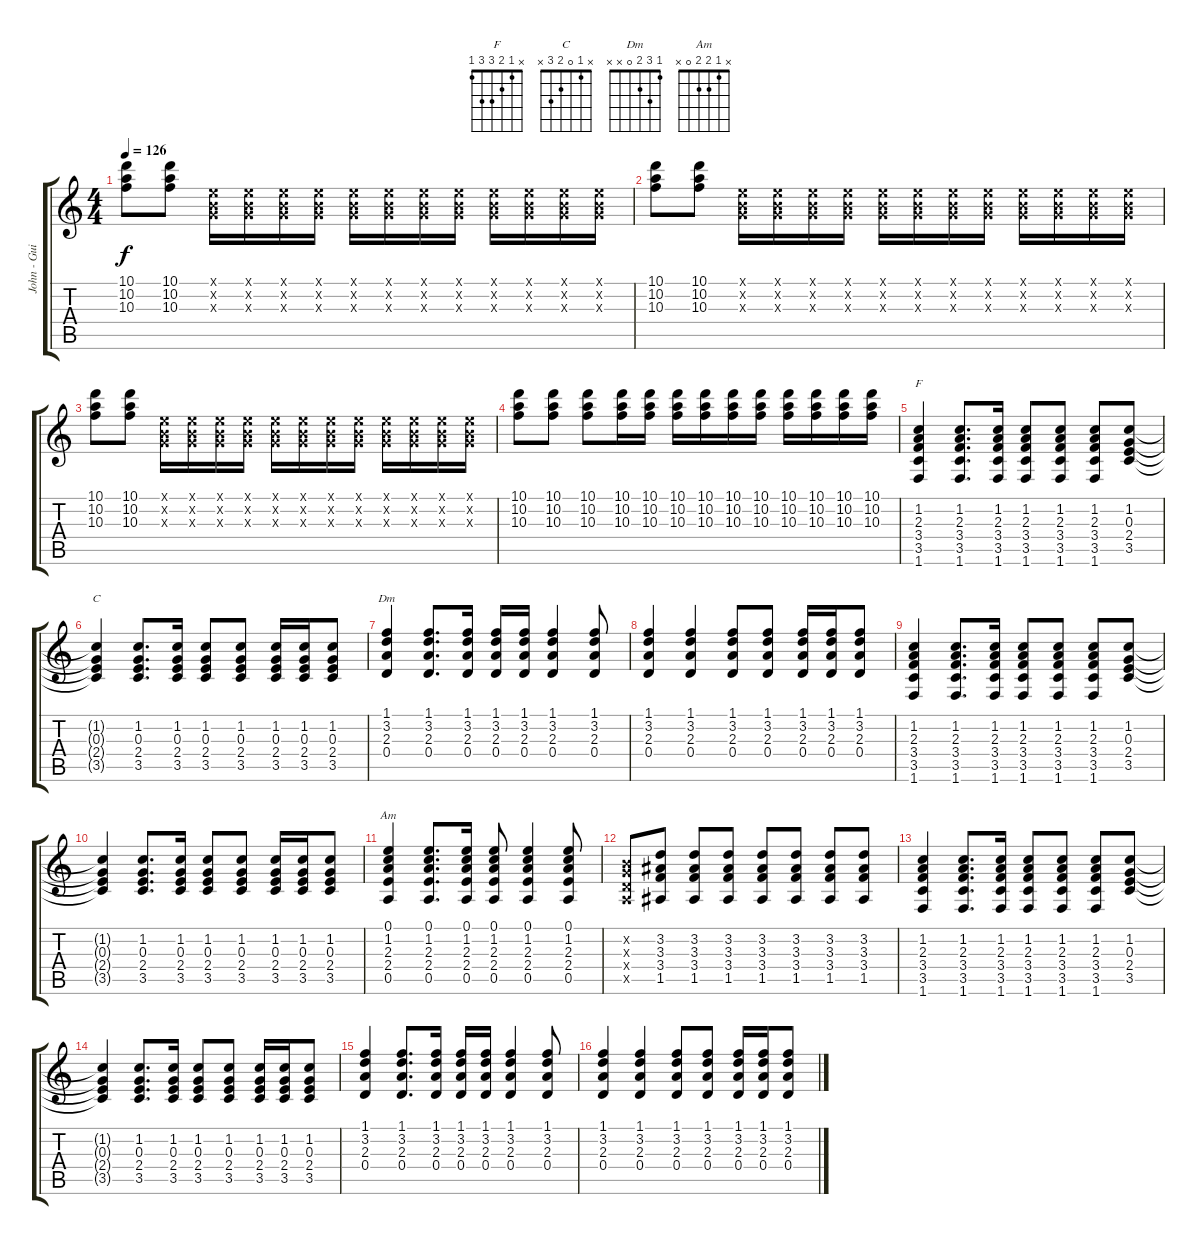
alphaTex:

\track ("John - Guitar" "John - Gui") {instrument electricguitarclean}
\staff {score tabs}
\tuning (E4 B3 G3 D3 A2 E2) {hide}
\chord ("F" x 1 2 3 3 1)
\chord ("C" x 1 0 2 3 x)
\chord ("Dm" 1 3 2 0 x x)
\chord ("Am" x 1 2 2 0 x)
\ts (4 4)
\tempo 126
\clef g2
\ks c
(10.1 10.2 10.3).8{dy f} (10.1 10.2 10.3).8 (0.1{x} 0.2{x} 0.3{x}).16 (0.1{x} 0.2{x} 0.3{x}).16 (0.1{x} 0.2{x} 0.3{x}).16 (0.1{x} 0.2{x} 0.3{x}).16 (0.1{x} 0.2{x} 0.3{x}).16 (0.1{x} 0.2{x} 0.3{x}).16 (0.1{x} 0.2{x} 0.3{x}).16 (0.1{x} 0.2{x} 0.3{x}).16 (0.1{x} 0.2{x} 0.3{x}).16 (0.1{x} 0.2{x} 0.3{x}).16 (0.1{x} 0.2{x} 0.3{x}).16 (0.1{x} 0.2{x} 0.3{x}).16 |
(10.1 10.2 10.3).8 (10.1 10.2 10.3).8 (0.1{x} 0.2{x} 0.3{x}).16 (0.1{x} 0.2{x} 0.3{x}).16 (0.1{x} 0.2{x} 0.3{x}).16 (0.1{x} 0.2{x} 0.3{x}).16 (0.1{x} 0.2{x} 0.3{x}).16 (0.1{x} 0.2{x} 0.3{x}).16 (0.1{x} 0.2{x} 0.3{x}).16 (0.1{x} 0.2{x} 0.3{x}).16 (0.1{x} 0.2{x} 0.3{x}).16 (0.1{x} 0.2{x} 0.3{x}).16 (0.1{x} 0.2{x} 0.3{x}).16 (0.1{x} 0.2{x} 0.3{x}).16 |
(10.1 10.2 10.3).8 (10.1 10.2 10.3).8 (0.1{x} 0.2{x} 0.3{x}).16 (0.1{x} 0.2{x} 0.3{x}).16 (0.1{x} 0.2{x} 0.3{x}).16 (0.1{x} 0.2{x} 0.3{x}).16 (0.1{x} 0.2{x} 0.3{x}).16 (0.1{x} 0.2{x} 0.3{x}).16 (0.1{x} 0.2{x} 0.3{x}).16 (0.1{x} 0.2{x} 0.3{x}).16 (0.1{x} 0.2{x} 0.3{x}).16 (0.1{x} 0.2{x} 0.3{x}).16 (0.1{x} 0.2{x} 0.3{x}).16 (0.1{x} 0.2{x} 0.3{x}).16 |
(10.1 10.2 10.3).8 (10.1 10.2 10.3).8 (10.1 10.2 10.3).8 (10.1 10.2 10.3).16 (10.1 10.2 10.3).16 (10.1 10.2 10.3).16 (10.1 10.2 10.3).16 (10.1 10.2 10.3).16 (10.1 10.2 10.3).16 (10.1 10.2 10.3).16 (10.1 10.2 10.3).16 (10.1 10.2 10.3).16 (10.1 10.2 10.3).16 |
(1.2 2.3 3.4 3.5 1.6).4{ch "F"} (1.2 2.3 3.4 3.5 1.6).8{d} (1.2 2.3 3.4 3.5 1.6).16 (1.2 2.3 3.4 3.5 1.6).8 (1.2 2.3 3.4 3.5 1.6).8 (1.2 2.3 3.4 3.5 1.6).8 (1.2 0.3 2.4 3.5).8 |
(1.2{t} 0.3{t} 2.4{t} 3.5{t}).4{ch "C"} (1.2 0.3 2.4 3.5).8{d} (1.2 0.3 2.4 3.5).16 (1.2 0.3 2.4 3.5).8 (1.2 0.3 2.4 3.5).8 (1.2 0.3 2.4 3.5).16 (1.2 0.3 2.4 3.5).16 (1.2 0.3 2.4 3.5).8 |
(1.1 3.2 2.3 0.4).4{ch "Dm"} (1.1 3.2 2.3 0.4).8{d} (1.1 3.2 2.3 0.4).16 (1.1 3.2 2.3 0.4).16 (1.1 3.2 2.3 0.4).16 (1.1 3.2 2.3 0.4).4 (1.1 3.2 2.3 0.4).8 |
(1.1 3.2 2.3 0.4).4 (1.1 3.2 2.3 0.4).4 (1.1 3.2 2.3 0.4).8 (1.1 3.2 2.3 0.4).8 (1.1 3.2 2.3 0.4).16 (1.1 3.2 2.3 0.4).16 (1.1 3.2 2.3 0.4).8 |
(1.2 2.3 3.4 3.5 1.6).4 (1.2 2.3 3.4 3.5 1.6).8{d} (1.2 2.3 3.4 3.5 1.6).16 (1.2 2.3 3.4 3.5 1.6).8 (1.2 2.3 3.4 3.5 1.6).8 (1.2 2.3 3.4 3.5 1.6).8 (1.2 0.3 2.4 3.5).8 |
(1.2{t} 0.3{t} 2.4{t} 3.5{t}).4 (1.2 0.3 2.4 3.5).8{d} (1.2 0.3 2.4 3.5).16 (1.2 0.3 2.4 3.5).8 (1.2 0.3 2.4 3.5).8 (1.2 0.3 2.4 3.5).16 (1.2 0.3 2.4 3.5).16 (1.2 0.3 2.4 3.5).8 |
(0.1 1.2 2.3 2.4 0.5).4{ch "Am"} (0.1 1.2 2.3 2.4 0.5).8{d} (0.1 1.2 2.3 2.4 0.5).16 (0.1 1.2 2.3 2.4 0.5).8 (0.1 1.2 2.3 2.4 0.5).4 (0.1 1.2 2.3 2.4 0.5).8 |
(0.2{x} 0.3{x} 0.4{x} 0.5{x}).8 (3.2 3.3 3.4 1.5).8 (3.2 3.3 3.4 1.5).8 (3.2 3.3 3.4 1.5).8 (3.2 3.3 3.4 1.5).8 (3.2 3.3 3.4 1.5).8 (3.2 3.3 3.4 1.5).8 (3.2 3.3 3.4 1.5).8 |
(1.2 2.3 3.4 3.5 1.6).4 (1.2 2.3 3.4 3.5 1.6).8{d} (1.2 2.3 3.4 3.5 1.6).16 (1.2 2.3 3.4 3.5 1.6).8 (1.2 2.3 3.4 3.5 1.6).8 (1.2 2.3 3.4 3.5 1.6).8 (1.2 0.3 2.4 3.5).8 |
(1.2{t} 0.3{t} 2.4{t} 3.5{t}).4 (1.2 0.3 2.4 3.5).8{d} (1.2 0.3 2.4 3.5).16 (1.2 0.3 2.4 3.5).8 (1.2 0.3 2.4 3.5).8 (1.2 0.3 2.4 3.5).16 (1.2 0.3 2.4 3.5).16 (1.2 0.3 2.4 3.5).8 |
(1.1 3.2 2.3 0.4).4 (1.1 3.2 2.3 0.4).8{d} (1.1 3.2 2.3 0.4).16 (1.1 3.2 2.3 0.4).16 (1.1 3.2 2.3 0.4).16 (1.1 3.2 2.3 0.4).4 (1.1 3.2 2.3 0.4).8 |
(1.1 3.2 2.3 0.4).4 (1.1 3.2 2.3 0.4).4 (1.1 3.2 2.3 0.4).8 (1.1 3.2 2.3 0.4).8 (1.1 3.2 2.3 0.4).16 (1.1 3.2 2.3 0.4).16 (1.1 3.2 2.3 0.4).8
